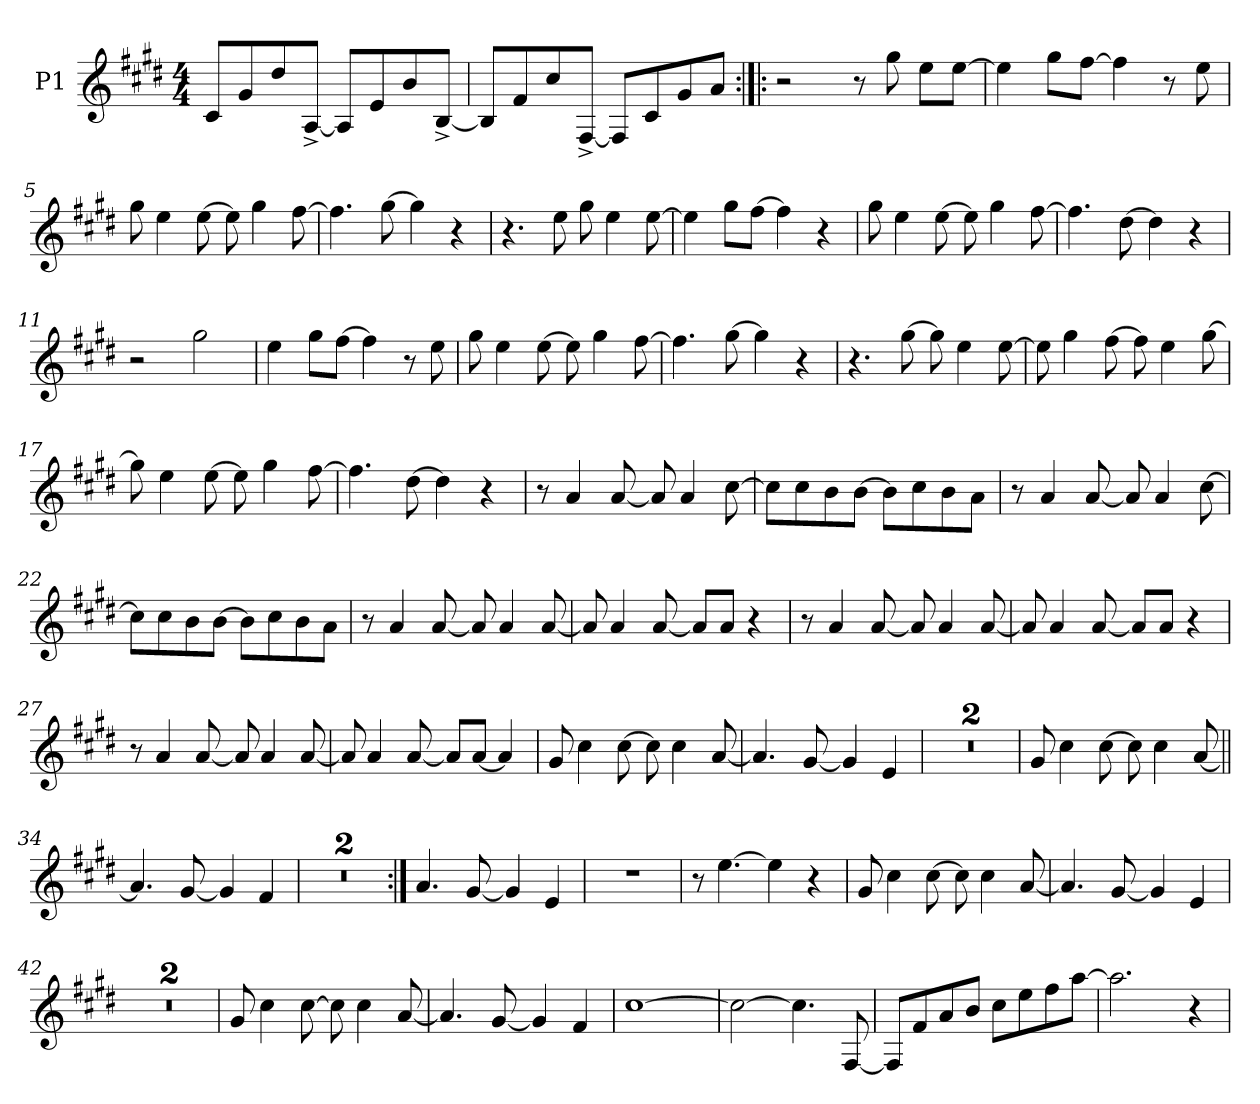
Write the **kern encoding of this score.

**kern
*part1
*staff1
*I"P1
*clefG2
*k[f#c#g#d#]
*c#:
*M4/4
*MM150
=1
8c#/L
8g#/
8dd#/
[<8A^/J
8A/L]
8e/
8b/
[<8B^/J
=2
8B/L]
8f#/
8cc#/
[<8F#^/J
8F#/L]
8c#/
8g#/
8a/J
=3:|!|:
2r
8r
8gg#\
8ee\L
[>8ee\J
=4
4ee\]
8gg#\L
[>8ff#\J
4ff#\]
8r
8ee\
!!LO:LB:g=z
=5
8gg#\
4ee\
[>8ee\
8ee\]
4gg#\
[>8ff#\
=6
4.ff#\]
[>8gg#\
4gg#\]
4r
=7
4.r
8ee\
8gg#\
4ee\
[>8ee\
=8
4ee\]
8gg#\L
[>8ff#\J
4ff#\]
4r
=9
8gg#\
4ee\
[>8ee\
8ee\]
4gg#\
[>8ff#\
!!LO:LB:g=z
=10
4.ff#\]
[>8dd#\
4dd#\]
4r
=11
2r
2gg#\
=12
4ee\
8gg#\L
[>8ff#\J
4ff#\]
8r
8ee\
=13
8gg#\
4ee\
[>8ee\
8ee\]
4gg#\
[>8ff#\
=14
4.ff#\]
[>8gg#\
4gg#\]
4r
!!LO:LB:g=z
=15
4.r
[>8gg#\
8gg#\]
4ee\
[>8ee\
=16
8ee\]
4gg#\
[>8ff#\
8ff#\]
4ee\
[>8gg#\
=17
8gg#\]
4ee\
[>8ee\
8ee\]
4gg#\
[>8ff#\
=18
4.ff#\]
[>8dd#\
4dd#\]
4r
=19
8r
4a/
[<8a/
8a/]
4a/
[>8cc#\
!!LO:LB:g=z
=20
8cc#\L]
8cc#\
8b\
[>8b\J
8b\L]
8cc#\
8b\
8a\J
=21
8r
4a/
[<8a/
8a/]
4a/
[>8cc#\
=22
8cc#\L]
8cc#\
8b\
[>8b\J
8b\L]
8cc#\
8b\
8a\J
=23
8r
4a/
[<8a/
8a/]
4a/
[<8a/
!!LO:LB:g=z
=24
8a/]
4a/
[<8a/
8a/L]
8a/J
4r
=25
8r
4a/
[<8a/
8a/]
4a/
[<8a/
=26
8a/]
4a/
[<8a/
8a/L]
8a/J
4r
=27
8r
4a/
[<8a/
8a/]
4a/
[<8a/
!!LO:LB:g=z
=28
8a/]
4a/
[<8a/
8a/L]
[<8a/J
4a/]
=29
8g#/
4cc#\
[>8cc#\
8cc#\]
4cc#\
[<8a/
=30
4.a/]
[<8g#/
4g#/]
4e/
=31
1r
=32
1r
=33
8g#/
4cc#\
[>8cc#\
8cc#\]
4cc#\
[<8a/
!!LO:LB:g=z
=34||
4.a/]
[<8g#/
4g#/]
4f#/
=35
1r
=36
1r
=37:|!
4.a/
[<8g#/
4g#/]
4e/
=38
1r
=39
8r
[>4.ee\
4ee\]
4r
=40
8g#/
4cc#\
[>8cc#\
8cc#\]
4cc#\
[<8a/
!!LO:LB:g=z
=41
4.a/]
[<8g#/
4g#/]
4e/
=42
1r
=43
1r
=44
8g#/
4cc#\
[>8cc#\
8cc#\]
4cc#\
[<8a/
=45
4.a/]
[<8g#/
4g#/]
4f#/
=46
[>1cc#
=47
2cc#\_
4.cc#\]
[<8F#/
!!LO:LB:g=z
=48
8F#/L]
8f#/
8a/
8b/J
8cc#\L
8ee\
8ff#\
[>8aa\J
=49
2.aa\]
4r
=
*-
